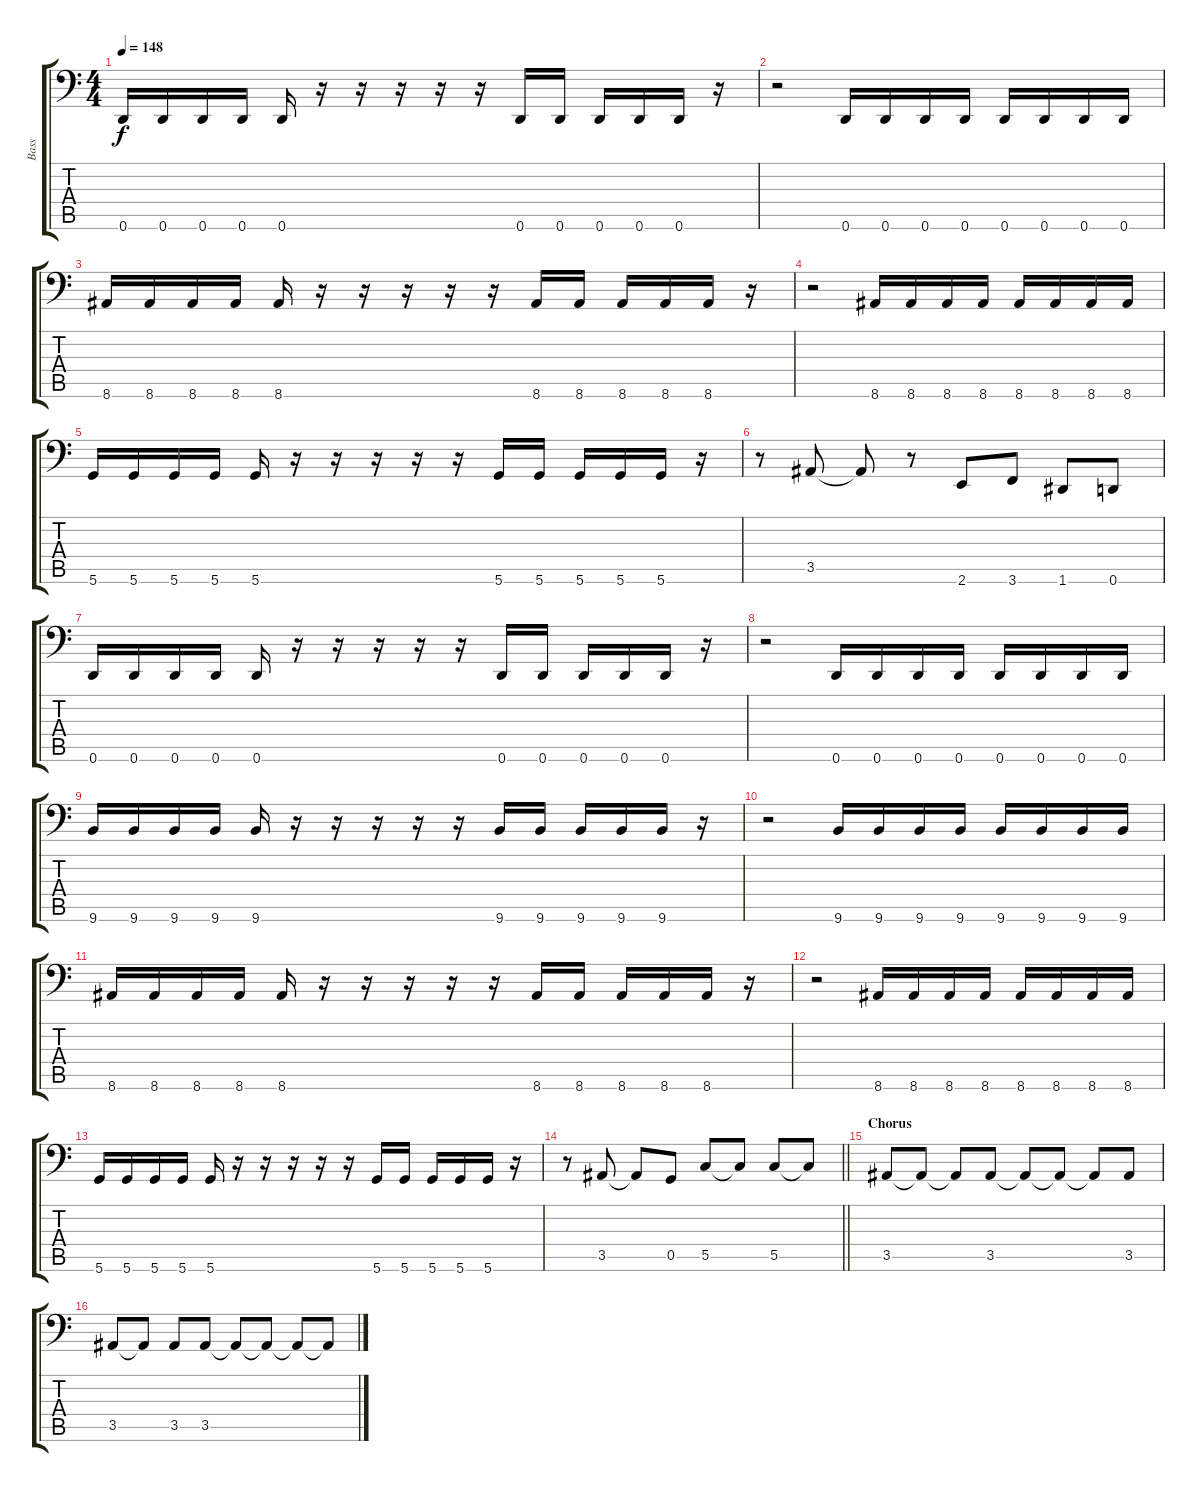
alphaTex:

\track ("Bass" "Bass") {instrument electricbasspick}
\staff {score tabs}
\tuning (D3 A2 F2 C2 G1 D1) {hide}
\ts (4 4)
\tempo 148
\clef f4
\ks c
0.6.16{dy f} 0.6.16 0.6.16 0.6.16 0.6.16 r.16 r.16 r.16 r.16 r.16 0.6.16 0.6.16 0.6.16 0.6.16 0.6.16 r.16 |
r.2 0.6.16 0.6.16 0.6.16 0.6.16 0.6.16 0.6.16 0.6.16 0.6.16 |
8.6.16 8.6.16 8.6.16 8.6.16 8.6.16 r.16 r.16 r.16 r.16 r.16 8.6.16 8.6.16 8.6.16 8.6.16 8.6.16 r.16 |
r.2 8.6.16 8.6.16 8.6.16 8.6.16 8.6.16 8.6.16 8.6.16 8.6.16 |
5.6.16 5.6.16 5.6.16 5.6.16 5.6.16 r.16 r.16 r.16 r.16 r.16 5.6.16 5.6.16 5.6.16 5.6.16 5.6.16 r.16 |
r.8 3.5.8 3.5{t}.8 r.8 2.6.8 3.6.8 1.6.8 0.6.8 |
0.6.16 0.6.16 0.6.16 0.6.16 0.6.16 r.16 r.16 r.16 r.16 r.16 0.6.16 0.6.16 0.6.16 0.6.16 0.6.16 r.16 |
r.2 0.6.16 0.6.16 0.6.16 0.6.16 0.6.16 0.6.16 0.6.16 0.6.16 |
9.6.16 9.6.16 9.6.16 9.6.16 9.6.16 r.16 r.16 r.16 r.16 r.16 9.6.16 9.6.16 9.6.16 9.6.16 9.6.16 r.16 |
r.2 9.6.16 9.6.16 9.6.16 9.6.16 9.6.16 9.6.16 9.6.16 9.6.16 |
8.6.16 8.6.16 8.6.16 8.6.16 8.6.16 r.16 r.16 r.16 r.16 r.16 8.6.16 8.6.16 8.6.16 8.6.16 8.6.16 r.16 |
r.2 8.6.16 8.6.16 8.6.16 8.6.16 8.6.16 8.6.16 8.6.16 8.6.16 |
5.6.16 5.6.16 5.6.16 5.6.16 5.6.16 r.16 r.16 r.16 r.16 r.16 5.6.16 5.6.16 5.6.16 5.6.16 5.6.16 r.16 |
\barLineRight lightlight
r.8 3.5.8 3.5{t}.8 0.5.8 5.5.8 5.5{t}.8 5.5.8 5.5{t}.8 |
\section ("" "Chorus")
3.5.8 3.5{t}.8 3.5{t}.8 3.5.8 3.5{t}.8 3.5{t}.8 3.5{t}.8 3.5.8 |
3.5.8 3.5{t}.8 3.5.8 3.5.8 3.5{t}.8 3.5{t}.8 3.5{t}.8 3.5{t}.8
